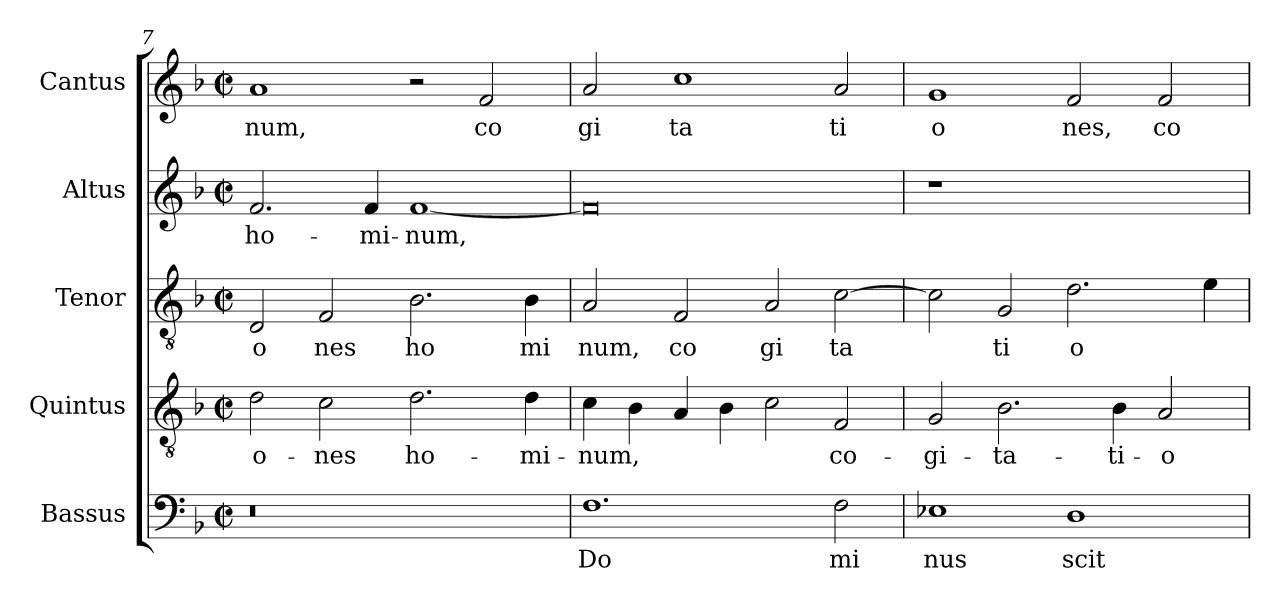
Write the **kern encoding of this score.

**kern	**text	**kern	**text	**kern	**text	**kern	**text	**kern	**text
*part5	*part5	*part4	*part4	*part3	*part3	*part2	*part2	*part1	*part1
*staff5	*staff5	*staff4	*staff4	*staff3	*staff3	*staff2	*staff2	*staff1	*staff1
*I"Bassus	*	*I"Quintus	*	*I"Tenor	*	*I"Altus	*	*I"Cantus	*
*clefF4	*	*clefGv2	*	*clefGv2	*	*clefG2	*	*clefG2	*
*k[b-]	*	*k[b-]	*	*k[b-]	*	*k[b-]	*	*k[b-]	*
*F:	*	*F:	*	*F:	*	*F:	*	*F:	*
*M2/2	*	*M2/2	*	*M2/2	*	*M2/2	*	*M2/2	*
*met(c|)	*	*met(c|)	*	*met(c|)	*	*met(c|)	*	*met(c|)	*
=7	=7	=7	=7	=7	=7	=7	=7	=7	=7
!	!	!	!LO:LY:b:cj	!	!LO:LY:b:cj	!	!LO:LY:b:cj	!	!LO:LY:b:cj
0r	.	2d\	-o-	2D/	o	2.f/	ho-	1a	num,
!	!	!	!LO:LY:b:cj	!	!LO:LY:b:cj	!	!	!	!
.	.	2c\	-nes	2F/	nes	.	.	.	.
!	!	!	!	!	!	!	!LO:LY:b:cj	!	!
.	.	.	.	.	.	4f/	-mi-	.	.
!	!	!	!LO:LY:b:cj	!	!LO:LY:b:cj	!	!LO:LY:b:cj	!	!
.	.	2.d\	ho-	2.B-\	ho	[<1f	-num,	2r	.
!	!	!	!	!	!	!	!	!	!LO:LY:b:cj
.	.	.	.	.	.	.	.	2f/	co
!	!	!	!LO:LY:b:cj	!	!LO:LY:b:cj	!	!	!	!
.	.	4d\	-mi-	4B-\	mi	.	.	.	.
=8	=8	=8	=8	=8	=8	=8	=8	=8	=8
!	!LO:LY:b:cj	!	!LO:LY:b:cj	!	!LO:LY:b:cj	!	!LO:LY:b:cj	!	!LO:LY:b:cj
1.F	Do	4c\	-num,	2A/	num,	0f]	.	2a/	gi
!	!	!	!LO:LY:b:cj	!	!	!	!	!	!
.	.	4B-\	.	.	.	.	.	.	.
!	!	!	!LO:LY:b:cj	!	!LO:LY:b:cj	!	!	!	!LO:LY:b:cj
.	.	4A/	.	2F/	co	.	.	1cc	ta
!	!	!	!LO:LY:b:cj	!	!	!	!	!	!
.	.	4B-\	.	.	.	.	.	.	.
!	!	!	!LO:LY:b:cj	!	!LO:LY:b:cj	!	!	!	!
.	.	2c\	.	2A/	gi	.	.	.	.
!	!LO:LY:b:cj	!	!LO:LY:b:cj	!	!LO:LY:b:cj	!	!	!	!LO:LY:b:cj
2F\	mi	2F/	co-	[>2c\	ta	.	.	2a/	ti
=9	=9	=9	=9	=9	=9	=9	=9	=9	=9
!	!LO:LY:b:cj	!	!LO:LY:b:cj	!	!LO:LY:b:cj	!	!	!	!LO:LY:b:cj
1E-X	nus	2G/	-gi-	2c\]	.	1r	.	1g	o
!	!	!	!LO:LY:b:cj	!	!LO:LY:b:cj	!	!	!	!
.	.	2.B-\	-ta-	2G/	ti	.	.	.	.
!	!LO:LY:b:cj	!	!	!	!LO:LY:b:cj	!	!	!	!LO:LY:b:cj
1D	scit	.	.	2.d\	o	1ryy	.	2f/	nes,
!	!	!	!LO:LY:b:cj	!	!	!	!	!	!
.	.	4B-\	-ti-	.	.	.	.	.	.
!	!	!	!LO:LY:b:cj	!	!	!	!	!	!LO:LY:b:cj
.	.	2A/	-o-	.	.	.	.	2f/	co
!	!	!	!	!	!LO:LY:b:cj	!	!	!	!
.	.	.	.	4e\	.	.	.	.	.
=	=	=	=	=	=	=	=	=	=
*-	*-	*-	*-	*-	*-	*-	*-	*-	*-
